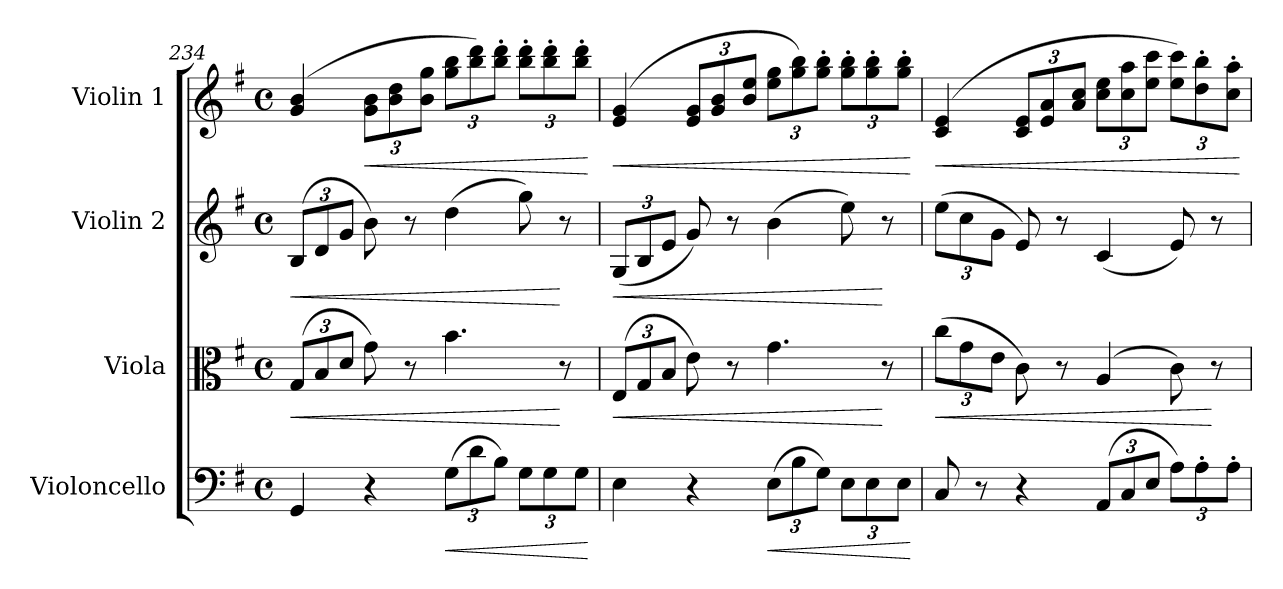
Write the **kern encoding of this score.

**kern	**dynam	**kern	**dynam	**kern	**dynam	**kern	**dynam
*part4	*part4	*part3	*part3	*part2	*part2	*part1	*part1
*staff4	*staff4	*staff3	*staff3	*staff2	*staff2	*staff1	*staff1
*I"Violoncello	*	*I"Viola	*	*I"Violin 2	*	*I"Violin 1	*
*I'Vc	*	*I'Vla	*	*I'Vln	*	*I'Vln	*
*clefF4	*	*clefC3	*	*clefG2	*	*clefG2	*
*k[f#]	*	*k[f#]	*	*k[f#]	*	*k[f#]	*
*M4/4	*	*M4/4	*	*M4/4	*	*M4/4	*
*met(c)	*	*met(c)	*	*met(c)	*	*met(c)	*
*	*	*Xbrackettup	*	*	*	*	*
=234	=234	=234	=234	=234	=234	=234	=234
!	!	!	!LO:HP:b	!	!	!	!
*	*	*	*	*Xbrackettup	*	*	*
!	!	!	!	!	!LO:HP:b	!	!
4GG/	.	(12G/L	<	(<12B/L	<	(4g/ 4b/	.
.	.	12B/	.	12d/	.	.	.
.	.	12d/J	.	12g/J	.	.	.
*	*	*	*	*	*	*Xbrackettup	*
!	!	!	!	!	!	!	!LO:HP:b
4r	.	8g\)	.	8b\)	.	12g\ 12b\L	<
.	.	.	.	.	.	12b\ 12dd\	.
.	.	8r	.	8r	.	.	.
.	.	.	.	.	.	12b\ 12gg\J	.
*Xbrackettup	*	*	*	*	*	*	*
!	!LO:HP:b	!	!	!	!	!	!
(12G\L	<	4.b\	.	(>4dd\	.	12gg\ 12bb\L	.
12d\	.	.	.	.	.	12bb\ 12ddd\)	.
12B\J)	.	.	.	.	.	12bb\' 12ddd\'J	.
12G\L	.	.	.	8gg\)	.	12bb\' 12ddd\'L	.
12G\	.	.	.	.	.	12bb\' 12ddd\'	.
.	.	8r	[	8r	[	.	.
12G\J	.	.	.	.	.	12bb\' 12ddd\'J	.
.	[	.	.	.	.	.	[
=235	=235	=235	=235	=235	=235	=235	=235
!	!	!	!LO:HP:b	!	!LO:HP:b	!	!LO:HP:b
4E\	.	(12E/L	<	(<12G/L	<	(4e/ 4g/	<
.	.	12G/	.	12B/	.	.	.
.	.	12B/J	.	12e/J	.	.	.
4r	.	8e\)	.	8g/)	.	12e/ 12g/L	.
.	.	.	.	.	.	12g/ 12b/	.
.	.	8r	.	8r	.	.	.
.	.	.	.	.	.	12b/ 12ee/J	.
!	!LO:HP:b	!	!	!	!	!	!
(12E\L	<	4.g\	.	(>4b\	.	12ee\ 12gg\L	.
12B\	.	.	.	.	.	12gg\ 12bb\)	.
12G\J)	.	.	.	.	.	12gg\' 12bb\'J	.
12E\L	.	.	.	8ee\)	.	12gg\' 12bb\'L	.
12E\	.	.	.	.	.	12gg\' 12bb\'	.
.	.	8r	[	8r	[	.	.
12E\J	.	.	.	.	.	12gg\' 12bb\'J	.
.	[	.	.	.	.	.	[
!!LO:LB:g=z
=236	=236	=236	=236	=236	=236	=236	=236
!	!	!	!LO:HP:b	!	!	!	!LO:HP:b
8C/	.	(12cc\L	<	(12ee\L	.	(4c/ 4e/	<
.	.	12g\	.	12cc\	.	.	.
8r	.	.	.	.	.	.	.
.	.	12e\J	.	12g\J	.	.	.
4r	.	8c\)	.	8e/)	.	12c/ 12e/L	.
.	.	.	.	.	.	12e/ 12a/	.
.	.	8r	.	8r	.	.	.
.	.	.	.	.	.	12a/ 12cc/J	.
(12AA/L	.	(4A/	.	(4c/	.	12cc\ 12ee\L	.
12C/	.	.	.	.	.	12cc\ 12aa\	.
12E/J	.	.	.	.	.	12ee\ 12ccc\J	.
12A\L)	.	8c\)	.	8e/)	.	12ee\ 12ccc\L)	.
12A'\	.	.	.	.	.	12dd\' 12bb\'	.
.	.	8r	[	8r	.	.	.
12A'\J	.	.	.	.	.	12cc\' 12aa\'J	.
.	.	.	.	.	.	.	[
=	=	=	=	=	=	=	=
*-	*-	*-	*-	*-	*-	*-	*-
